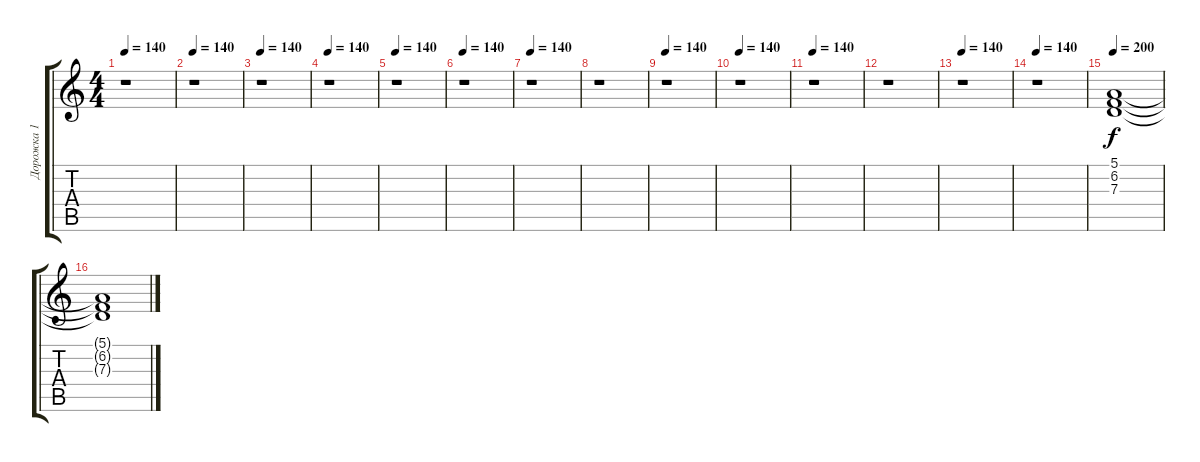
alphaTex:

\track ("Дорожка 1" "Дорожка 1") {instrument tremolostrings}
\staff {score tabs}
\tuning (E4 B3 G3 D3 A2 E2) {hide}
\ts (4 4)
\tempo 140
\clef g2
\ks c
r.1{dy f} |
\tempo 140
r.1 |
\tempo 140
r.1 |
\tempo 140
r.1 |
\tempo 140
r.1 |
\tempo 140
r.1 |
\tempo 140
r.1 |
r.1 |
\tempo 140
r.1 |
\tempo 140
r.1 |
\tempo 140
r.1 |
r.1 |
\tempo 140
r.1 |
\tempo 140
r.1 |
\tempo 200
(5.1 6.2 7.3).1 |
(5.1{t} 6.2{t} 7.3{t}).1
